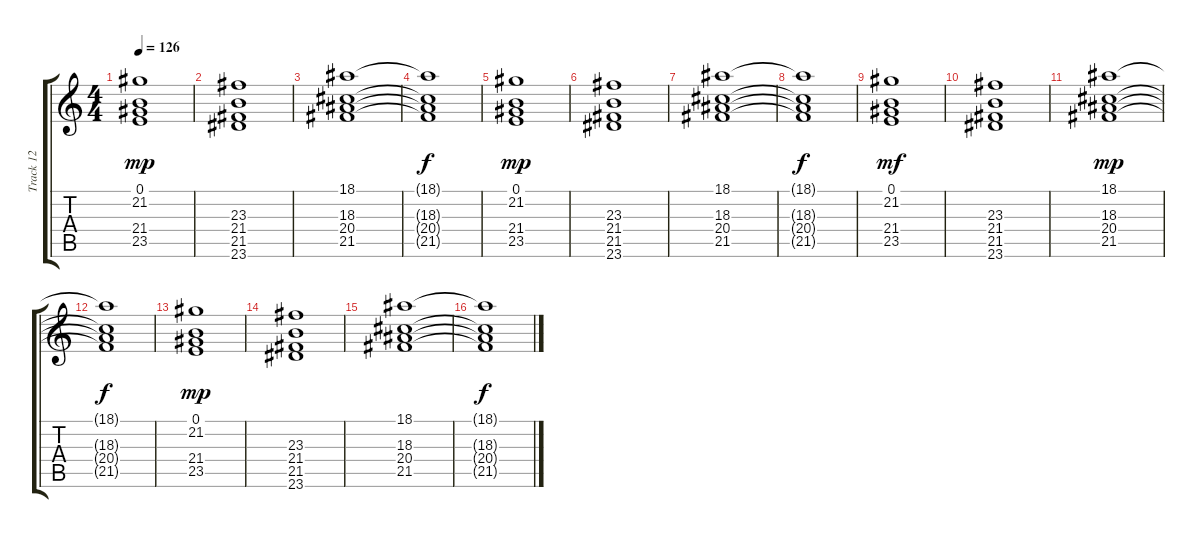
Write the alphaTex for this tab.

\track ("Track 12" "Track 12") {instrument synthstrings1}
\staff {score tabs}
\tuning (E4 B3 G3 D3 A2 E2) {hide}
\ts (4 4)
\tempo 126
\clef g2
\ks c
(0.1 21.2 21.4 23.5).1{dy mp} |
(23.3 21.4 21.5 23.6).1 |
(18.1 18.3 20.4 21.5).1 |
(18.1{t} 18.3{t} 20.4{t} 21.5{t}).1{dy f} |
(0.1 21.2 21.4 23.5).1{dy mp} |
(23.3 21.4 21.5 23.6).1 |
(18.1 18.3 20.4 21.5).1 |
(18.1{t} 18.3{t} 20.4{t} 21.5{t}).1{dy f} |
(0.1 21.2 21.4 23.5).1{dy mf} |
(23.3 21.4 21.5 23.6).1 |
(18.1 18.3 20.4 21.5).1{dy mp} |
(18.1{t} 18.3{t} 20.4{t} 21.5{t}).1{dy f} |
(0.1 21.2 21.4 23.5).1{dy mp} |
(23.3 21.4 21.5 23.6).1 |
(18.1 18.3 20.4 21.5).1 |
(18.1{t} 18.3{t} 20.4{t} 21.5{t}).1{dy f}
